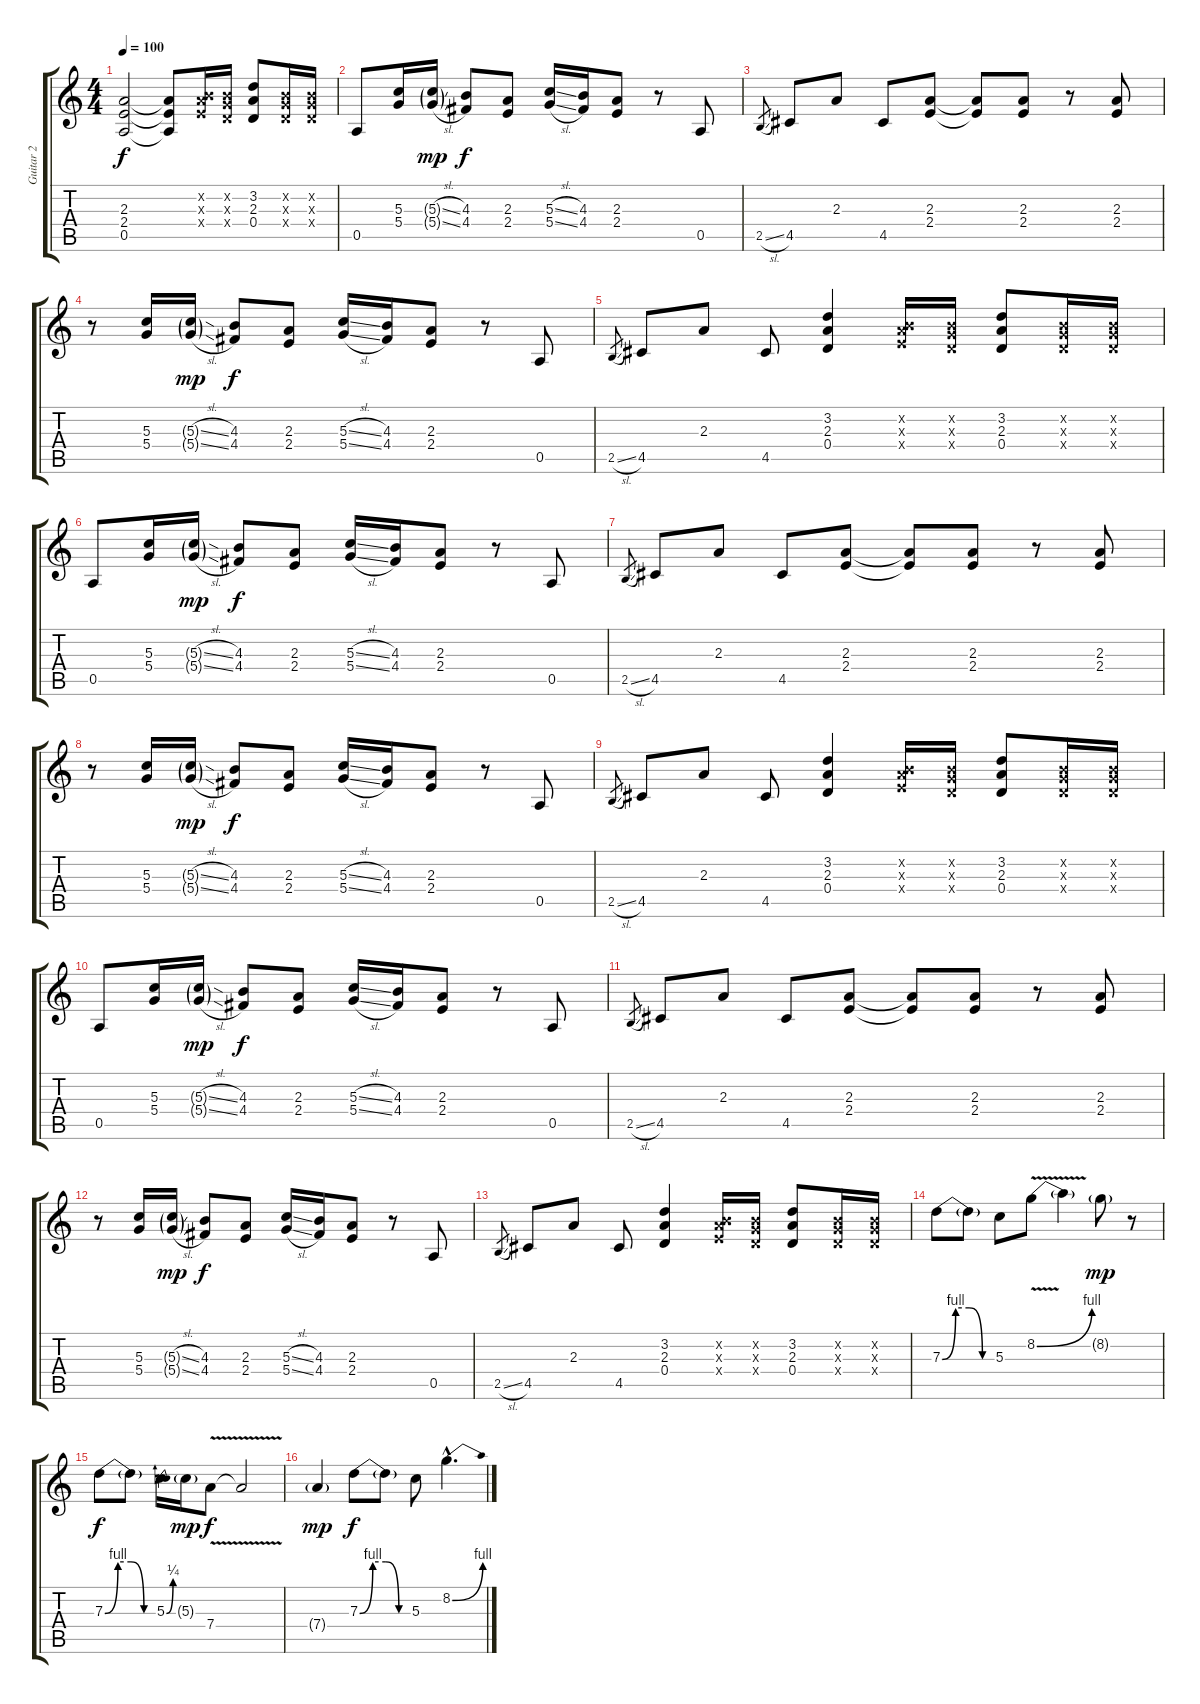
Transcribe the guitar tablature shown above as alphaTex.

\track ("Guitar 2" "Guitar 2") {instrument distortionguitar}
\staff {score tabs}
\tuning (E4 B3 G3 D3 A2 E2) {hide}
\ts (4 4)
\tempo 100
\clef g2
\ks c
(2.3 2.4 0.5).2{dy f} (2.3{t} 2.4{t} 0.5{t}).8 (0.2{x} 2.3{x} 2.4{x}).16 (0.2{x} 0.3{x} 0.4{x}).16 (3.2 2.3 0.4).8 (0.2{x} 0.3{x} 0.4{x}).16 (0.2{x} 0.3{x} 0.4{x}).16 |
0.5.8 (5.3 5.4).16 (5.3{sl g} 5.4{sl g}).16{dy mp} (4.3 4.4).8{dy f} (2.3 2.4).8 (5.3{sl} 5.4{sl}).16 (4.3 4.4).16 (2.3 2.4).8 r.8 0.5.8 |
2.5{sl}.8{gr} 4.5.8 2.3.8 4.5.8 (2.3 2.4).8 (2.3{t} 2.4{t}).8 (2.3 2.4).8 r.8 (2.3 2.4).8 |
r.8 (5.3 5.4).16 (5.3{sl g} 5.4{sl g}).16{dy mp} (4.3 4.4).8{dy f} (2.3 2.4).8 (5.3{sl} 5.4{sl}).16 (4.3 4.4).16 (2.3 2.4).8 r.8 0.5.8 |
2.5{sl}.8{gr} 4.5.8 2.3.8 4.5.8 (3.2 2.3 0.4).4 (0.2{x} 2.3{x} 2.4{x}).16 (0.2{x} 0.3{x} 0.4{x}).16 (3.2 2.3 0.4).8 (0.2{x} 0.3{x} 0.4{x}).16 (0.2{x} 0.3{x} 0.4{x}).16 |
0.5.8 (5.3 5.4).16 (5.3{sl g} 5.4{sl g}).16{dy mp} (4.3 4.4).8{dy f} (2.3 2.4).8 (5.3{sl} 5.4{sl}).16 (4.3 4.4).16 (2.3 2.4).8 r.8 0.5.8 |
2.5{sl}.8{gr} 4.5.8 2.3.8 4.5.8 (2.3 2.4).8 (2.3{t} 2.4{t}).8 (2.3 2.4).8 r.8 (2.3 2.4).8 |
r.8 (5.3 5.4).16 (5.3{sl g} 5.4{sl g}).16{dy mp} (4.3 4.4).8{dy f} (2.3 2.4).8 (5.3{sl} 5.4{sl}).16 (4.3 4.4).16 (2.3 2.4).8 r.8 0.5.8 |
2.5{sl}.8{gr} 4.5.8 2.3.8 4.5.8 (3.2 2.3 0.4).4 (0.2{x} 2.3{x} 2.4{x}).16 (0.2{x} 0.3{x} 0.4{x}).16 (3.2 2.3 0.4).8 (0.2{x} 0.3{x} 0.4{x}).16 (0.2{x} 0.3{x} 0.4{x}).16 |
0.5.8 (5.3 5.4).16 (5.3{sl g} 5.4{sl g}).16{dy mp} (4.3 4.4).8{dy f} (2.3 2.4).8 (5.3{sl} 5.4{sl}).16 (4.3 4.4).16 (2.3 2.4).8 r.8 0.5.8 |
2.5{sl}.8{gr} 4.5.8 2.3.8 4.5.8 (2.3 2.4).8 (2.3{t} 2.4{t}).8 (2.3 2.4).8 r.8 (2.3 2.4).8 |
r.8 (5.3 5.4).16 (5.3{sl g} 5.4{sl g}).16{dy mp} (4.3 4.4).8{dy f} (2.3 2.4).8 (5.3{sl} 5.4{sl}).16 (4.3 4.4).16 (2.3 2.4).8 r.8 0.5.8 |
2.5{sl}.8{gr} 4.5.8 2.3.8 4.5.8 (3.2 2.3 0.4).4 (0.2{x} 2.3{x} 2.4{x}).16 (0.2{x} 0.3{x} 0.4{x}).16 (3.2 2.3 0.4).8 (0.2{x} 0.3{x} 0.4{x}).16 (0.2{x} 0.3{x} 0.4{x}).16 |
7.3{be (custom 0 0 15 4 30 4 45 0 60 0)}.8 7.3{t}.8 5.3.8 8.2{be (bend 0 0 60 4) v}.8 8.2{t}.4 8.2{g}.8{dy mp} r.8 |
7.3{be (custom 0 0 15 4 30 4 45 0 60 0)}.8{dy f} 7.3{t}.8 5.3{be (bend 0 0 60 1)}.16 5.3{g}.16{dy mp} 7.4{v}.8{dy f} 7.4{t}.2 |
7.4{g}.4{dy mp} 7.3{be (custom 0 0 15 4 30 4 45 0 60 0)}.8{dy f} 7.3{t}.8 5.3.8 8.2{be (bend 0 0 60 4) hac}.4{d}
